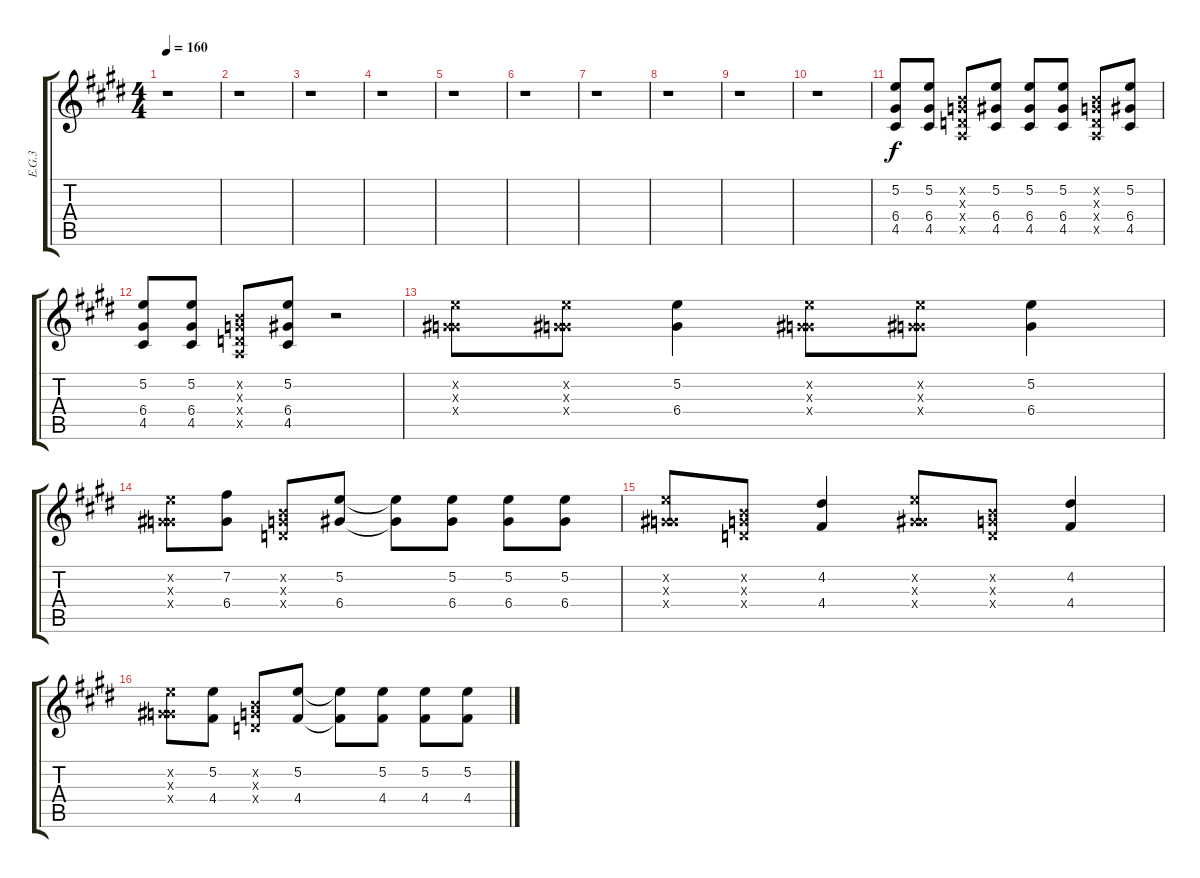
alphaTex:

\track ("E.G.3" "E.G.3") {instrument overdrivenguitar}
\staff {score tabs}
\tuning (E4 B3 G3 D3 A2 E2) {hide}
\ts (4 4)
\tempo 160
\clef g2
\ks e
r.1{dy f} |
r.1 |
r.1 |
r.1 |
r.1 |
r.1 |
r.1 |
r.1 |
r.1 |
r.1 |
(5.2 6.4 4.5).8{volume 11 instrument electricguitarclean} (5.2 6.4 4.5).8 (0.2{x} 0.3{x} 0.4{x} 0.5{x}).8 (5.2 6.4 4.5).8 (5.2 6.4 4.5).8 (5.2 6.4 4.5).8 (0.2{x} 0.3{x} 0.4{x} 0.5{x}).8 (5.2 6.4 4.5).8 |
(5.2 6.4 4.5).8 (5.2 6.4 4.5).8 (0.2{x} 0.3{x} 0.4{x} 0.5{x}).8 (5.2 6.4 4.5).8 r.2 |
(5.2{x} 0.3{x} 6.4{x}).8 (5.2{x} 0.3{x} 6.4{x}).8 (5.2 6.4).4 (5.2{x} 0.3{x} 6.4{x}).8 (5.2{x} 0.3{x} 6.4{x}).8 (5.2 6.4).4 |
(5.2{x} 0.3{x} 6.4{x}).8 (7.2 6.4).8 (0.2{x} 0.3{x} 0.4{x}).8 (5.2 6.4).8 (5.2{t} 6.4{t}).8 (5.2 6.4).8 (5.2 6.4).8 (5.2 6.4).8 |
(5.2{x} 0.3{x} 6.4{x}).8 (0.2{x} 0.3{x} 0.4{x}).8 (4.2 4.4).4 (5.2{x} 0.3{x} 6.4{x}).8 (0.2{x} 0.3{x} 0.4{x}).8 (4.2 4.4).4 |
(5.2{x} 0.3{x} 6.4{x}).8 (5.2 4.4).8 (0.2{x} 0.3{x} 0.4{x}).8 (5.2 4.4).8 (5.2{t} 4.4{t}).8 (5.2 4.4).8 (5.2 4.4).8 (5.2 4.4).8
